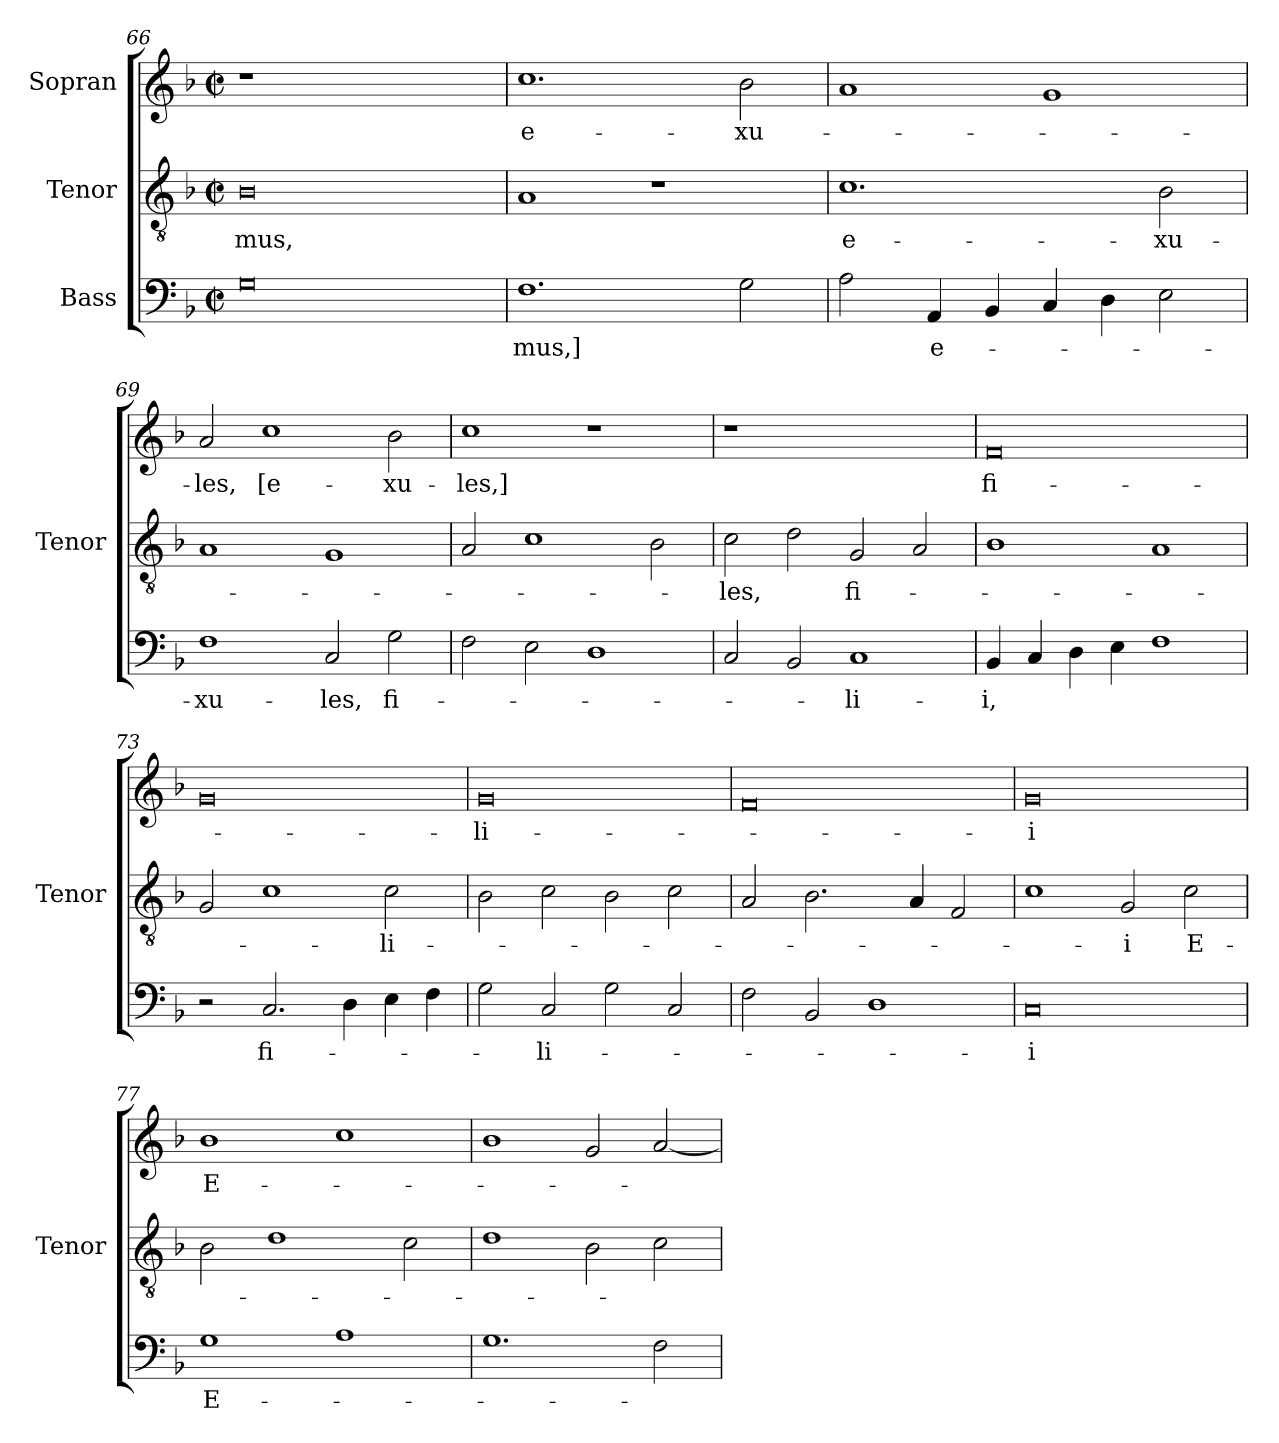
**kern	**text	**kern	**text	**kern	**text
*part3	*part3	*part2	*part2	*part1	*part1
*staff3	*staff3	*staff2	*staff2	*staff1	*staff1
*I"Bass	*	*I"Tenor	*	*I"Sopran	*
*	*	*I'Tenor	*	*	*
*clefF4	*	*clefGv2	*	*clefG2	*
*	*	*ITrd7c12	*	*	*
*k[b-]	*	*k[b-]	*	*k[b-]	*
*F:	*	*F:	*	*F:	*
*M2/2	*	*M2/2	*	*M2/2	*
*met(c|)	*	*met(c|)	*	*met(c|)	*
=66	=66	=66	=66	=66	=66
!	!	!	!LO:LY:b:color=#000000	!LO:N:vis=1	!
0Gi	.	0BB-i	-mus,	1r	.
.	.	.	.	1ryy	.
=67	=67	=67	=67	=67	=67
!	!LO:LY:b:color=#000000	!	!	!	!
!	!	!	!	!	!LO:LY:b:color=#000000
1.Fi	-mus,]	1AAi	.	1.cci	e-
.	.	1r	.	.	.
!	!	!	!	!	!LO:LY:b:color=#000000
2Gi\	.	.	.	2b-i\	-xu-
!!LO:LB:g=z
=68	=68	=68	=68	=68	=68
!	!	!	!LO:LY:b:color=#000000	!	!
2Ai\	.	1.Ci	e-	1ai	.
!	!LO:LY:b:color=#000000	!	!	!	!
4AAi/	e-	.	.	.	.
4BB-i/	.	.	.	.	.
4Ci/	.	.	.	1gi	.
4Di\	.	.	.	.	.
!	!	!	!LO:LY:b:color=#000000	!	!
2Ei\	.	2BB-i\	-xu-	.	.
=69	=69	=69	=69	=69	=69
!	!LO:LY:b:color=#000000	!	!	!	!
!	!	!	!	!	!LO:LY:b:color=#000000
1Fi	-xu-	1AAi	.	2ai/	-les,
!	!	!	!	!	!LO:LY:b:color=#000000
.	.	.	.	1cci	[e-
!	!LO:LY:b:color=#000000	!	!	!	!
2Ci/	-les,	1GGi	.	.	.
!	!LO:LY:b:color=#000000	!	!	!	!
!	!	!	!	!	!LO:LY:b:color=#000000
2Gi\	fi-	.	.	2b-i\	-xu-
=70	=70	=70	=70	=70	=70
!	!	!	!	!	!LO:LY:b:color=#000000
2Fi\	.	2AAi/	.	1cci	-les,]
2Ei\	.	1Ci	.	.	.
1Di	.	.	.	1r	.
.	.	2BB-i\	.	.	.
=71	=71	=71	=71	=71	=71
!	!	!	!LO:LY:b:color=#000000	!LO:N:vis=1	!
2Ci/	.	2Ci\	-les,	1r	.
2BB-i/	.	2Di\	.	.	.
!	!LO:LY:b:color=#000000	!	!	!	!
!	!	!	!LO:LY:b:color=#000000	!	!
1Ci	-li-	2GGi/	fi-	1ryy	.
.	.	2AAi/	.	.	.
=72	=72	=72	=72	=72	=72
!	!LO:LY:b:color=#000000	!	!	!	!
!	!	!	!	!	!LO:LY:b:color=#000000
4BB-i/	-i,	1BB-i	.	0fi	fi-
4Ci/	.	.	.	.	.
4Di\	.	.	.	.	.
4Ei\	.	.	.	.	.
1Fi	.	1AAi	.	.	.
=73	=73	=73	=73	=73	=73
2r	.	2GGi/	.	0gi	.
!	!LO:LY:b:color=#000000	!	!	!	!
2.Ci/	fi-	1Ci	.	.	.
4Di\	.	.	.	.	.
!	!	!	!LO:LY:b:color=#000000	!	!
4Ei\	.	2Ci\	-li-	.	.
4Fi\	.	.	.	.	.
!!LO:LB:g=z
=74	=74	=74	=74	=74	=74
!	!	!	!	!	!LO:LY:b:color=#000000
2Gi\	.	2BB-i\	.	0gi	-li-
!	!LO:LY:b:color=#000000	!	!	!	!
2Ci/	-li-	2Ci\	.	.	.
2Gi\	.	2BB-i\	.	.	.
2Ci/	.	2Ci\	.	.	.
=75	=75	=75	=75	=75	=75
2Fi\	.	2AAi/	.	0fi	.
2BB-i/	.	2.BB-i\	.	.	.
1Di	.	.	.	.	.
.	.	4AAi/	.	.	.
.	.	2FFi/	.	.	.
=76	=76	=76	=76	=76	=76
!	!LO:LY:b:color=#000000	!	!	!	!
!	!	!	!	!	!LO:LY:b:color=#000000
0Ci	-i	1Ci	.	0gi	-i
!	!	!	!LO:LY:b:color=#000000	!	!
.	.	2GGi/	-i	.	.
!	!	!	!LO:LY:b:color=#000000	!	!
.	.	2Ci\	E-	.	.
=77	=77	=77	=77	=77	=77
!	!LO:LY:b:color=#000000	!	!	!	!
!	!	!	!	!	!LO:LY:b:color=#000000
1Gi	E-	2BB-i\	.	1b-i	E-
.	.	1Di	.	.	.
1Ai	.	.	.	1cci	.
.	.	2Ci\	.	.	.
=78	=78	=78	=78	=78	=78
1.Gi	.	1Di	.	1b-i	.
.	.	2BB-i\	.	2gi/	.
2Fi\	.	2Ci\	.	[<2ai/	.
=	=	=	=	=	=
*-	*-	*-	*-	*-	*-
